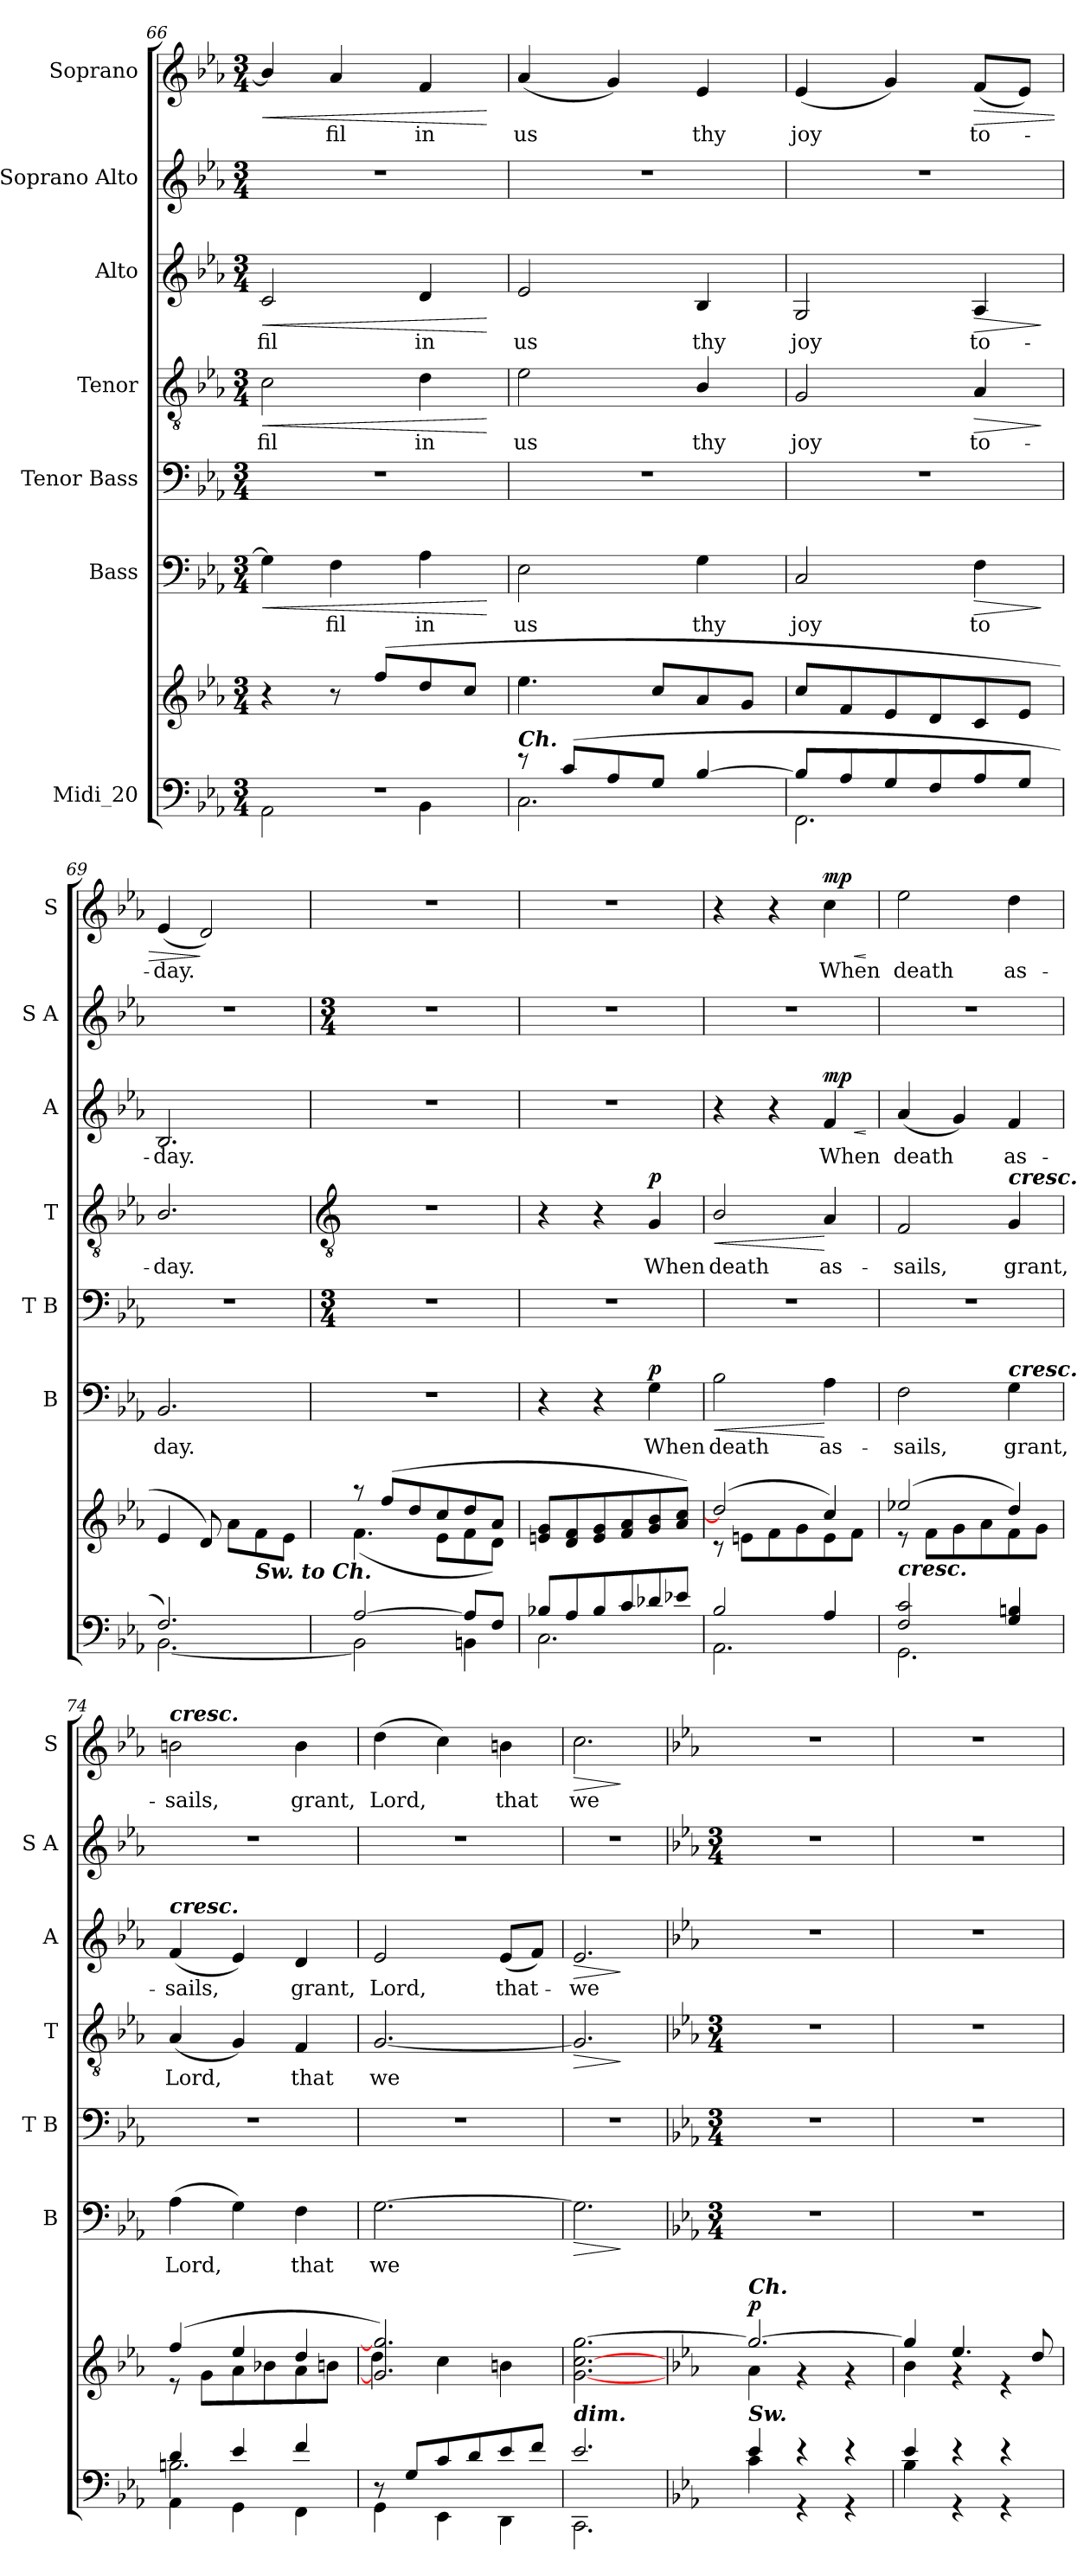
**kern	**kern	**dynam	**kern	**text	**dynam	**kern	**kern	**text	**dynam	**kern	**text	**dynam	**kern	**kern	**text	**dynam
*part7	*part7	*part7	*part6	*part6	*part6	*part5	*part4	*part4	*part4	*part3	*part3	*part3	*part2	*part1	*part1	*part1
*staff8	*staff7	*staff7/8	*staff6	*staff6	*staff6	*staff5	*staff4	*staff4	*staff4	*staff3	*staff3	*staff3	*staff2	*staff1	*staff1	*staff1
*I"Midi_20	*	*	*I"Bass	*	*	*I"Tenor Bass	*I"Tenor	*	*	*I"Alto	*	*	*I"Soprano Alto	*I"Soprano	*	*
*	*	*	*I'B	*	*	*I'T B	*I'T	*	*	*I'A	*	*	*I'S A	*I'S	*	*
*clefF4	*clefG2	*	*clefF4	*	*	*clefF4	*clefGv2	*	*	*clefG2	*	*	*clefG2	*clefG2	*	*
*k[b-e-a-]	*k[b-e-a-]	*	*k[b-e-a-]	*	*	*k[b-e-a-]	*k[b-e-a-]	*	*	*k[b-e-a-]	*	*	*k[b-e-a-]	*k[b-e-a-]	*	*
*E-:	*E-:	*	*E-:	*	*	*E-:	*E-:	*	*	*E-:	*	*	*E-:	*E-:	*	*
*M3/4	*M3/4	*	*M3/4	*	*	*M3/4	*M3/4	*	*	*M3/4	*	*	*M3/4	*M3/4	*	*
=66	=66	=66	=66	=66	=66	=66	=66	=66	=66	=66	=66	=66	=66	=66	=66	=66
!LO:N:vis=1	!	!	!	!	!LO:HP:b	!	!	!LO:LY:b	!LO:HP:b	!	!LO:LY:b	!LO:HP:b	!	!	!	!LO:HP:b
*^	*^	*	*	*	*	*	*	*	*	*	*	*	*	*	*	*
2.r	2AA-\	4r	2.ryy	.	4G]	.	<	2.r	2c	-fil	<	2c	-fil	<	2.r	4b-/]	.	<
!	!	!	!	!	!	!LO:LY:b	!	!	!	!	!	!	!	!	!	!	!LO:LY:b	!
.	.	8r	.	.	4F	fil	.	.	.	.	.	.	.	.	.	4a-	fil	.
.	.	(>8ff/L	.	.	.	.	.	.	.	.	.	.	.	.	.	.	.	.
!	!	!	!	!	!	!LO:LY:b	!	!	!	!LO:LY:b	!	!	!LO:LY:b	!	!	!	!LO:LY:b	!
.	4BB-\	8dd/	.	.	4A-	in	.	.	4d	in	.	4d	in	.	.	4f	in	.
.	.	8cc/J	.	.	.	.	.	.	.	.	.	.	.	.	.	.	.	.
*v	*v	*	*	*	*	*	*	*	*	*	*	*	*	*	*	*	*	*
*	*v	*v	*	*	*	*	*	*	*	*	*	*	*	*	*	*	*
.	.	.	.	.	[	.	.	.	[	.	.	[	.	.	.	[
=67	=67	=67	=67	=67	=67	=67	=67	=67	=67	=67	=67	=67	=67	=67	=67	=67
*^	*^	*	*	*	*	*	*	*	*	*	*	*	*	*	*	*
!LO:TX:a:Bi:t=Ch.	!	!	!	!	!	!	!	!	!	!	!	!	!	!	!	!	!	!
!	!	!	!	!	!	!LO:LY:b	!	!	!	!LO:LY:b	!	!	!LO:LY:b	!	!	!	!LO:LY:b	!
8r	2.C\	4.ee-\	2ryy	.	2E-	us	.	2.r	2e-	us	.	2e-	us	.	2.r	(<4a-	us	.
(<8c/L	.	.	.	.	.	.	.	.	.	.	.	.	.	.	.	.	.	.
8A-/	.	.	.	.	.	.	.	.	.	.	.	.	.	.	.	4g)	.	.
8G/J	.	8cc/L	.	.	.	.	.	.	.	.	.	.	.	.	.	.	.	.
!	!	!	!	!	!	!LO:LY:b	!	!	!	!LO:LY:b	!	!	!LO:LY:b	!	!	!	!LO:LY:b	!
[4B-/	.	8a-/	4ryy	.	4G	thy	.	.	4B-/	thy	.	4B-	thy	.	.	4e-	thy	.
.	.	8g/J	.	.	.	.	.	.	.	.	.	.	.	.	.	.	.	.
=68	=68	=68	=68	=68	=68	=68	=68	=68	=68	=68	=68	=68	=68	=68	=68	=68	=68	=68
!	!	!	!	!	!	!LO:LY:b	!	!	!	!LO:LY:b	!	!	!LO:LY:b	!	!	!	!LO:LY:b	!
8B-/L]	2.FF\	8cc/L	2ryy	.	2C	joy	.	2.r	2G	joy	.	2G	joy	.	2.r	(<4e-	joy	.
8A-/	.	8f/	.	.	.	.	.	.	.	.	.	.	.	.	.	.	.	.
8G/	.	8e-/	.	.	.	.	.	.	.	.	.	.	.	.	.	4g)	.	.
8F/	.	8d/	.	.	.	.	.	.	.	.	.	.	.	.	.	.	.	.
!	!	!	!	!	!	!LO:LY:b	!LO:HP:b	!	!	!LO:LY:b	!LO:HP:b	!	!LO:LY:b	!LO:HP:b	!	!	!LO:LY:b	!LO:HP:b
8A-/	.	8c/	4ryy	.	4F	to	>	.	4A-	to-	>	4A-	to-	>	.	(<8fL	to-	>
8G/J	.	8e-/J	.	.	.	.	.	.	.	.	.	.	.	.	.	8e-J)	.	.
*v	*v	*	*	*	*	*	*	*	*	*	*	*	*	*	*	*	*	*
*	*v	*v	*	*	*	*	*	*	*	*	*	*	*	*	*	*	*
.	.	.	.	.	]	.	.	.	]	.	.	]	.	.	.	.
=69	=69	=69	=69	=69	=69	=69	=69	=69	=69	=69	=69	=69	=69	=69	=69	=69
*^	*^	*	*	*	*	*	*	*	*	*	*	*	*	*	*	*
!	!	!	!	!	!	!LO:LY:b	!	!	!	!LO:LY:b	!	!	!LO:LY:b	!	!	!	!LO:LY:b	!
2.F/)	[2.BB-\	4e-/	4.ryy	.	2.BB-/	day.	.	2.r	2.B-/	-day.	.	2.B-	-day.	.	2.r	(<4e-	day.	.
.	.	8d/)	.	.	.	.	.	.	.	.	.	.	.	.	.	2d)	.	]
.	.	4.ryy	8a-\L	.	.	.	.	.	.	.	.	.	.	.	.	.	.	.
!	!	!	!LO:TX:b:Bi:t=Sw. to Ch.	!	!	!	!	!	!	!	!	!	!	!	!	!	!	!
.	.	.	8f\	.	.	.	.	.	.	.	.	.	.	.	.	.	.	.
.	.	.	8e-\J	.	.	.	.	.	.	.	.	.	.	.	.	.	.	.
*v	*v	*	*	*	*	*	*	*	*	*	*	*	*	*	*	*	*	*
!!LO:LB:g=z
=70	=70	=70	=70	=70	=70	=70	=70	=70	=70	=70	=70	=70	=70	=70	=70	=70	=70
*	*	*	*	*	*	*	*	*clefGv2	*	*	*	*	*	*	*	*	*
*	*	*	*	*	*	*	*M3/4	*	*	*	*	*	*	*M3/4	*	*	*
*^	*	*	*	*	*	*	*	*	*	*	*	*	*	*	*	*	*
*	*^	*	*	*	*	*	*	*	*	*	*	*	*	*	*	*	*	*
!	!	!	!	!	!	!LO:N:vis=1	!	!	!	!LO:N:vis=1	!	!	!LO:N:vis=1	!	!	!	!LO:N:vis=1	!	!
[2A-/	2BB-\]	2.ryy	8r	(<4.f\	.	2.r	.	.	2.r	2.r	.	.	2.r	.	.	2.r	2.r	.	.
.	.	.	(>8ff/L	.	.	.	.	.	.	.	.	.	.	.	.	.	.	.	.
.	.	.	8dd/	.	.	.	.	.	.	.	.	.	.	.	.	.	.	.	.
.	.	.	8cc/	8e-\L	.	.	.	.	.	.	.	.	.	.	.	.	.	.	.
8A-/L]	4BBn\	.	8dd/	8f\	.	.	.	.	.	.	.	.	.	.	.	.	.	.	.
8F/J	.	.	8a-/J	8d\J)	.	.	.	.	.	.	.	.	.	.	.	.	.	.	.
=71	=71	=71	=71	=71	=71	=71	=71	=71	=71	=71	=71	=71	=71	=71	=71	=71	=71	=71	=71
!	!	!	!	!	!	!	!	!	!	!	!	!	!LO:N:vis=1	!	!	!	!LO:N:vis=1	!	!
8B-X/L	2.C\	2.ryy	8en/ 8g/L	2ryy	.	4r	.	.	2.r	4r	.	.	2.r	.	.	2.r	2.r	.	.
8A-/	.	.	8d/ 8f/	.	.	.	.	.	.	.	.	.	.	.	.	.	.	.	.
8B-/	.	.	8e/ 8g/	.	.	4r	.	.	.	4r	.	.	.	.	.	.	.	.	.
8c/	.	.	8f/ 8a-/	.	.	.	.	.	.	.	.	.	.	.	.	.	.	.	.
!	!	!	!	!	!	!	!LO:LY:b	!LO:DY:b	!	!	!LO:LY:b	!LO:DY:b	!	!	!	!	!	!	!
8d-X/	.	.	8g/ 8b-/	4ryy	.	4G\	When	p	.	4G/	When	p	.	.	.	.	.	.	.
8e-X/J	.	.	8a-/ 8cc/J)	.	.	.	.	.	.	.	.	.	.	.	.	.	.	.	.
=72	=72	=72	=72	=72	=72	=72	=72	=72	=72	=72	=72	=72	=72	=72	=72	=72	=72	=72	=72
!	!	!	!	!	!	!	!LO:LY:b	!LO:HP:b	!	!	!LO:LY:b	!LO:HP:b	!	!	!	!	!	!	!
2B-/	2.AA-\	2ryy	(>2dd-/]	8r	.	2B-	death	<	2.r	2B-/	death	<	4r	.	.	2.r	4r	.	.
.	.	.	.	8en\L	.	.	.	.	.	.	.	.	.	.	.	.	.	.	.
.	.	.	.	8f\	.	.	.	.	.	.	.	.	4r	.	.	.	4r	.	.
.	.	.	.	8g\	.	.	.	.	.	.	.	.	.	.	.	.	.	.	.
!	!	!	!	!	!	!	!LO:LY:b	!	!	!	!LO:LY:b	!	!	!LO:LY:b	!LO:HP:b	!	!	!LO:LY:b	!LO:HP:b
!	!	!	!	!	!	!	!	!	!	!	!	!	!	!	!LO:DY:n=1:b	!	!	!	!LO:DY:n=1:b
4A-/	.	4ryy	4cc/)	8e\	.	4A-	as-	[	.	4A-	as-	[	4f	When	< mp	.	4cc	When	< mp
.	.	.	.	8f\J	.	.	.	.	.	.	.	.	.	.	.	.	.	.	.
*v	*v	*v	*	*	*	*	*	*	*	*	*	*	*	*	*	*	*	*	*
*	*v	*v	*	*	*	*	*	*	*	*	*	*	*	*	*	*	*
.	.	.	.	.	.	.	.	.	.	.	.	[	.	.	.	[
=73	=73	=73	=73	=73	=73	=73	=73	=73	=73	=73	=73	=73	=73	=73	=73	=73
*^	*^	*	*	*	*	*	*	*	*	*	*	*	*	*	*	*
*	*^	*	*	*	*	*	*	*	*	*	*	*	*	*	*	*	*	*
!LO:TX:a:Bi:t=cresc.	!	!	!	!	!	!	!	!	!	!	!	!	!	!	!	!	!	!	!
!	!	!	!	!	!	!	!LO:LY:b	!	!	!	!LO:LY:b	!	!	!LO:LY:b	!	!	!	!LO:LY:b	!
2F/ 2c/	2.GG\	2ryy	(>2ee-X/	8r	.	2F	-sails,	.	2.r	2F	-sails,	.	(<4a-	death	.	2.r	2ee-	death	.
.	.	.	.	8f\L	.	.	.	.	.	.	.	.	.	.	.	.	.	.	.
.	.	.	.	8g\	.	.	.	.	.	.	.	.	4g)	.	.	.	.	.	.
.	.	.	.	8a-\	.	.	.	.	.	.	.	.	.	.	.	.	.	.	.
!	!	!	!	!	!	!	!	!	!	!LO:TX:a:Bi:t=cresc.	!	!	!	!	!	!	!	!	!
!	!	!	!	!	!	!LO:TX:a:Bi:t=cresc.	!	!	!	!	!	!	!	!	!	!	!	!	!
!	!	!	!	!	!	!	!LO:LY:b	!	!	!	!LO:LY:b	!	!	!LO:LY:b	!	!	!	!LO:LY:b	!
4G/ 4Bn/	.	4ryy	4dd/)	8f\	.	4G	grant,	.	.	4G	grant,	.	4f	as-	.	.	4dd	as-	.
.	.	.	.	8g\J	.	.	.	.	.	.	.	.	.	.	.	.	.	.	.
=74	=74	=74	=74	=74	=74	=74	=74	=74	=74	=74	=74	=74	=74	=74	=74	=74	=74	=74	=74
!	!	!	!	!	!	!	!	!	!	!	!	!	!	!	!	!	!LO:TX:a:Bi:t=cresc.	!	!
!	!	!	!	!	!	!	!	!	!	!	!	!	!LO:TX:a:Bi:t=cresc.	!	!	!	!	!	!
!	!	!	!	!	!	!	!LO:LY:b	!	!	!	!LO:LY:b	!	!	!LO:LY:b	!	!	!	!LO:LY:b	!
4d/	4AA-\	2.Bn\	(>4ff/	8r	.	(>4A-	Lord,	.	2.r	(<4A-	Lord,	.	(<4f	-sails,	.	2.r	2bn	-sails,	.
.	.	.	.	8g\L	.	.	.	.	.	.	.	.	.	.	.	.	.	.	.
4e-/	4GG\	.	4ee-/	8a-\	.	4G)	.	.	.	4G)	.	.	4e-)	.	.	.	.	.	.
.	.	.	.	8b-X\	.	.	.	.	.	.	.	.	.	.	.	.	.	.	.
!	!	!	!	!	!	!	!LO:LY:b	!	!	!	!LO:LY:b	!	!	!LO:LY:b	!	!	!	!LO:LY:b	!
4f/	4FF\	.	4dd/	8a-\	.	4F	that	.	.	4F	that	.	4d	grant,	.	.	4b	grant,	.
.	.	.	.	8bn\J	.	.	.	.	.	.	.	.	.	.	.	.	.	.	.
=75	=75	=75	=75	=75	=75	=75	=75	=75	=75	=75	=75	=75	=75	=75	=75	=75	=75	=75	=75
!	!	!	!	!	!	!	!LO:LY:b	!	!	!	!LO:LY:b	!	!	!LO:LY:b	!	!	!	!LO:LY:b	!
8r	4GG\	2.ryy	2.g/] 2.gg/])	4dd\	.	[2.G	we	.	2.r	[2.G	we	.	2e-	Lord,	.	2.r	(>4dd	Lord,	.
8G/L	.	.	.	.	.	.	.	.	.	.	.	.	.	.	.	.	.	.	.
8c/	4EE-\	.	.	4cc\	.	.	.	.	.	.	.	.	.	.	.	.	4cc)	.	.
8d/	.	.	.	.	.	.	.	.	.	.	.	.	.	.	.	.	.	.	.
!	!	!	!	!	!	!	!	!	!	!	!	!	!	!LO:LY:b	!	!	!	!LO:LY:b	!
8e-/	4DD\	.	.	4bn\	.	.	.	.	.	.	.	.	(<8e-L	that-	.	.	4bn	that	.
8f/J	.	.	.	.	.	.	.	.	.	.	.	.	8fJ)	.	.	.	.	.	.
=76	=76	=76	=76	=76	=76	=76	=76	=76	=76	=76	=76	=76	=76	=76	=76	=76	=76	=76	=76
!LO:TX:a:Bi:t=dim.	!	!	!	!	!	!	!	!	!	!	!	!	!	!	!	!	!	!	!
!	!	!	!	!	!	!	!	!LO:HP:b	!	!	!	!LO:HP:b	!	!LO:LY:b	!LO:HP:b	!	!	!LO:LY:b	!LO:HP:b
2.e-/	2.CC\	2.ryy	[2.g\ [2.cc\ [2.gg\	2.ryy	.	2.G]	.	>	2.r	2.G]	.	>	2.e-	we	>	2.r	2.cc	we	>
*v	*v	*v	*	*	*	*	*	*	*	*	*	*	*	*	*	*	*	*	*
*	*v	*v	*	*	*	*	*	*	*	*	*	*	*	*	*	*	*
.	.	.	.	.	]	.	.	.	]	.	.	]	.	.	.	]
!!LO:LB:g=z
=77	=77	=77	=77	=77	=77	=77	=77	=77	=77	=77	=77	=77	=77	=77	=77	=77
*	*	*	*	*	*	*k[b-e-a-]	*	*	*	*	*	*	*	*	*	*
*	*	*	*	*	*	*E-:	*	*	*	*	*	*	*	*	*	*
*	*	*	*M3/4	*	*	*M3/4	*M3/4	*	*	*	*	*	*M3/4	*	*	*
*^	*^	*	*	*	*	*	*	*	*	*	*	*	*	*	*	*
!	!	!LO:TX:a:Bi:t=Ch.	!	!	!	!	!	!	!	!	!	!	!	!	!	!	!	!
!LO:TX:a:Bi:t=Sw.	!	!	!	!	!	!	!	!	!	!	!	!	!	!	!	!	!	!
!	!	!	!	!LO:DY:a	!	!	!	!LO:N:vis=1	!	!	!	!LO:N:vis=1	!	!	!	!LO:N:vis=1	!	!
4e-/	4c\	2.gg/_	4a-\	p	2.r	.	.	2.r	2.r	.	.	2.r	.	.	2.r	2.r	.	.
4r	4r	.	4r	.	.	.	.	.	.	.	.	.	.	.	.	.	.	.
4r	4r	.	4r	.	.	.	.	.	.	.	.	.	.	.	.	.	.	.
=78	=78	=78	=78	=78	=78	=78	=78	=78	=78	=78	=78	=78	=78	=78	=78	=78	=78	=78
!	!	!	!	!	!	!	!	!LO:N:vis=1	!	!	!	!LO:N:vis=1	!	!	!	!LO:N:vis=1	!	!
4e-/	4B-\	4gg/]	4b-\	.	2.r	.	.	2.r	2.r	.	.	2.r	.	.	2.r	2.r	.	.
4r	4r	4.ee-/	4r	.	.	.	.	.	.	.	.	.	.	.	.	.	.	.
4r	4r	.	4r	.	.	.	.	.	.	.	.	.	.	.	.	.	.	.
.	.	8dd/	.	.	.	.	.	.	.	.	.	.	.	.	.	.	.	.
*v	*v	*	*	*	*	*	*	*	*	*	*	*	*	*	*	*	*	*
*	*v	*v	*	*	*	*	*	*	*	*	*	*	*	*	*	*	*
=	=	=	=	=	=	=	=	=	=	=	=	=	=	=	=	=
*-	*-	*-	*-	*-	*-	*-	*-	*-	*-	*-	*-	*-	*-	*-	*-	*-
